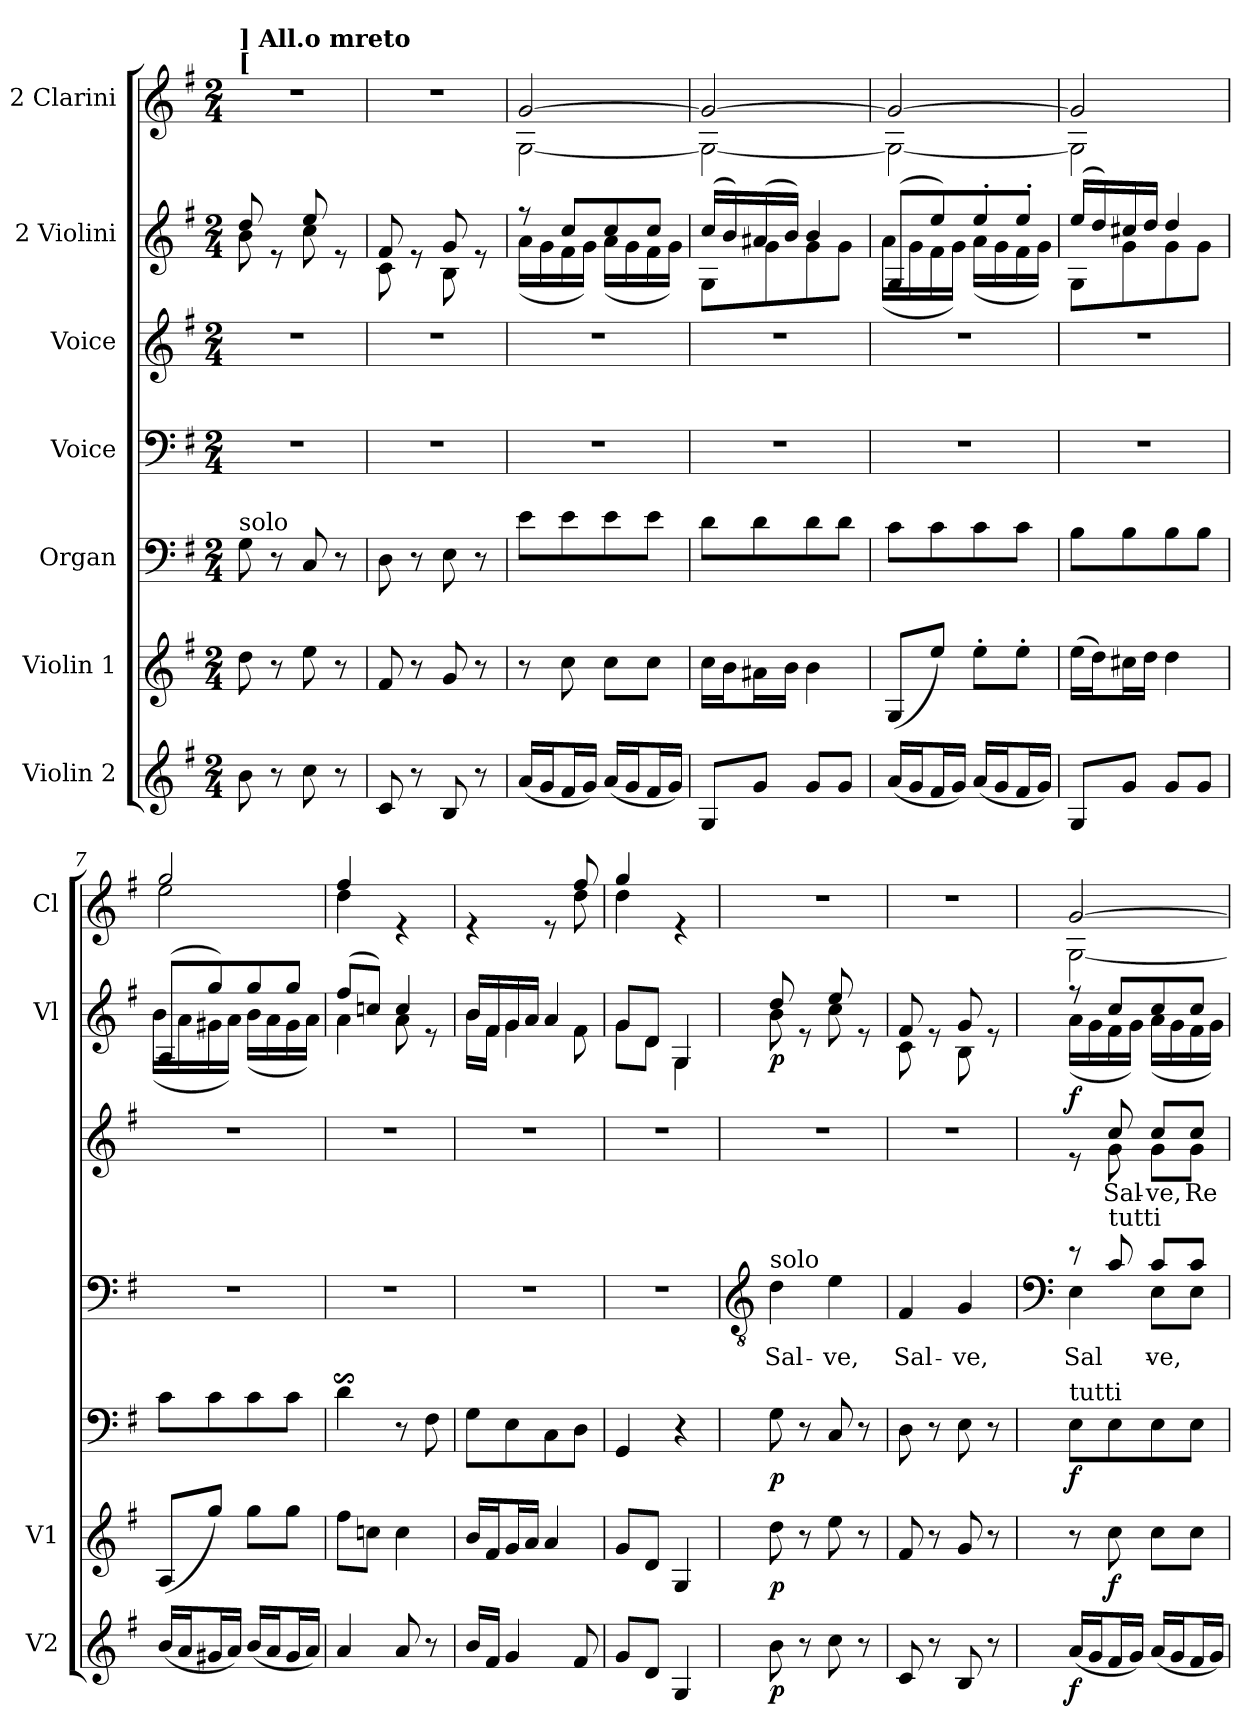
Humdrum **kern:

**kern	**dynam	**kern	**dynam	**kern	**dynam	**kern	**text	**kern	**text	**dynam	**kern	**dynam	**kern
*part7	*part7	*part6	*part6	*part5	*part5	*part4	*part4	*part3	*part3	*part3	*part2	*part2	*part1
*staff7	*staff7	*staff6	*staff6	*staff5	*staff5	*staff4	*staff4	*staff3	*staff3	*staff3	*staff2	*staff2	*staff1
*I"Violin 2	*	*I"Violin 1	*	*I"Organ	*	*I"Voice	*	*I"Voice	*	*	*I"2 Violini	*	*I"2 Clarini
*I'V2	*	*I'V1	*	*	*	*	*	*	*	*	*I'Vl	*	*I'Cl
*clefG2	*	*clefG2	*	*clefF4	*	*clefF4	*	*clefG2	*	*	*clefG2	*	*clefG2
*k[f#]	*	*k[f#]	*	*k[f#]	*	*k[f#]	*	*k[f#]	*	*	*k[f#]	*	*k[f#]
*M2/4	*	*M2/4	*	*M2/4	*	*M2/4	*	*M2/4	*	*	*M2/4	*	*M2/4
*MM80	*	*MM80	*	*MM80	*	*MM80	*	*MM80	*	*	*MM80	*	*MM80
=1	=1	=1	=1	=1	=1	=1	=1	=1	=1	=1	=1	=1	=1
*	*	*	*	*	*	*	*	*	*	*	*^	*	*
!	!	!	!	!	!	!	!	!	!	!	!	!	!	!LO:TX:a:B:t=[
!	!	!	!	!	!	!	!	!	!	!	!	!	!	!LO:TX:a:B:t=] All.o mreto
!	!	!	!	!LO:TX:a:t=solo	!	!	!	!	!	!	!	!	!	!
8b\	.	8dd\	.	8G\	.	2r	.	2r	.	.	8dd/	8b\	.	2r
8r	.	8r	.	8r	.	.	.	.	.	.	8re	8ryy	.	.
8cc\	.	8ee\	.	8C/	.	.	.	.	.	.	8ee/	8cc\	.	.
8r	.	8r	.	8r	.	.	.	.	.	.	8re	8ryy	.	.
=2	=2	=2	=2	=2	=2	=2	=2	=2	=2	=2	=2	=2	=2	=2
8c/	.	8f#/	.	8D\	.	2r	.	2r	.	.	8f#/	8c\	.	2r
8r	.	8r	.	8r	.	.	.	.	.	.	8re	8ryy	.	.
8B/	.	8g/	.	8E\	.	.	.	.	.	.	8g/	8B\	.	.
8r	.	8r	.	8r	.	.	.	.	.	.	8re	8ryy	.	.
=3	=3	=3	=3	=3	=3	=3	=3	=3	=3	=3	=3	=3	=3	=3
*	*	*	*	*	*	*	*	*	*	*	*	*	*	*^
(16a/LL	.	8r	.	8e\L	.	2r	.	2r	.	.	8r	(16a\LL	.	[2g/	[2G\
16g/J	.	.	.	.	.	.	.	.	.	.	.	16g\	.	.	.
16f#/L	.	8cc\	.	8e\	.	.	.	.	.	.	8cc/L	16f#\	.	.	.
16g/JJ)	.	.	.	.	.	.	.	.	.	.	.	16g\JJ)	.	.	.
(16a/LL	.	8cc\L	.	8e\	.	.	.	.	.	.	8cc/	(16a\LL	.	.	.
16g/J	.	.	.	.	.	.	.	.	.	.	.	16g\	.	.	.
16f#/L	.	8cc\J	.	8e\J	.	.	.	.	.	.	8cc/J	16f#\	.	.	.
16g/JJ)	.	.	.	.	.	.	.	.	.	.	.	16g\JJ)	.	.	.
=4	=4	=4	=4	=4	=4	=4	=4	=4	=4	=4	=4	=4	=4	=4	=4
8G/L	.	16cc\LL	.	8d\L	.	2r	.	2r	.	.	(16cc/LL	8G\L	.	2g/_	2G\_
.	.	16b\J	.	.	.	.	.	.	.	.	16b/)	.	.	.	.
8g/J	.	16a#X\L	.	8d\	.	.	.	.	.	.	(16a#X/	8g\	.	.	.
.	.	16b\JJ	.	.	.	.	.	.	.	.	16b/JJ)	.	.	.	.
8g/L	.	4b\	.	8d\	.	.	.	.	.	.	4b/	8g\	.	.	.
8g/J	.	.	.	8d\J	.	.	.	.	.	.	.	8g\J	.	.	.
=5	=5	=5	=5	=5	=5	=5	=5	=5	=5	=5	=5	=5	=5	=5	=5
(16a/LL	.	(8G/L	.	8c\L	.	2r	.	2r	.	.	(8G/L	(16a\LL	.	2g/_	2G\_
16g/J	.	.	.	.	.	.	.	.	.	.	.	16g\	.	.	.
16f#/L	.	8ee/J)	.	8c\	.	.	.	.	.	.	8ee/)	16f#\	.	.	.
16g/JJ)	.	.	.	.	.	.	.	.	.	.	.	16g\JJ)	.	.	.
(16a/LL	.	8ee'\L	.	8c\	.	.	.	.	.	.	8ee'/	(16a\LL	.	.	.
16g/J	.	.	.	.	.	.	.	.	.	.	.	16g\	.	.	.
16f#/L	.	8ee'\J	.	8c\J	.	.	.	.	.	.	8ee'/J	16f#\	.	.	.
16g/JJ)	.	.	.	.	.	.	.	.	.	.	.	16g\JJ)	.	.	.
=6	=6	=6	=6	=6	=6	=6	=6	=6	=6	=6	=6	=6	=6	=6	=6
8G/L	.	(16ee\LL	.	8B\L	.	2r	.	2r	.	.	(16ee/LL	8G\L	.	2g/]	2G\]
.	.	16dd\J)	.	.	.	.	.	.	.	.	16dd/)	.	.	.	.
8g/J	.	16cc#X\L	.	8B\	.	.	.	.	.	.	16cc#X/	8g\	.	.	.
.	.	16dd\JJ	.	.	.	.	.	.	.	.	16dd/JJ	.	.	.	.
8g/L	.	4dd\	.	8B\	.	.	.	.	.	.	4dd/	8g\	.	.	.
8g/J	.	.	.	8B\J	.	.	.	.	.	.	.	8g\J	.	.	.
!!LO:LB:g=z	!!
=7	=7	=7	=7	=7	=7	=7	=7	=7	=7	=7	=7	=7	=7	=7	=7
(16b/LL	.	(8A/L	.	8c\L	.	2r	.	2r	.	.	(8A/L	(16b\LL	.	2gg/	2ee\
16a/J	.	.	.	.	.	.	.	.	.	.	.	16a\	.	.	.
16g#X/L	.	8gg/J)	.	8c\	.	.	.	.	.	.	8gg/)	16g#X\	.	.	.
16a/JJ)	.	.	.	.	.	.	.	.	.	.	.	16a\JJ)	.	.	.
(16b/LL	.	8gg\L	.	8c\	.	.	.	.	.	.	8gg/	(16b\LL	.	.	.
16a/J	.	.	.	.	.	.	.	.	.	.	.	16a\	.	.	.
16g#/L	.	8gg\J	.	8c\J	.	.	.	.	.	.	8gg/J	16g#\	.	.	.
16a/JJ)	.	.	.	.	.	.	.	.	.	.	.	16a\JJ)	.	.	.
=8	=8	=8	=8	=8	=8	=8	=8	=8	=8	=8	=8	=8	=8	=8	=8
4a/	.	8ff#\L	.	4ds$SS\	.	2r	.	2r	.	.	(8ff#/L	4a\	.	4ff#/	4dd\
.	.	8ccn\J	.	.	.	.	.	.	.	.	8ccn/J)	.	.	.	.
8a/	.	4cc\	.	8r	.	.	.	.	.	.	4cc/	8a\	.	4re	4ryy
8r	.	.	.	8F#\	.	.	.	.	.	.	.	8r	.	.	.
=9	=9	=9	=9	=9	=9	=9	=9	=9	=9	=9	=9	=9	=9	=9	=9
16b/LL	.	16b/LL	.	8G\L	.	2r	.	2r	.	.	16b/LL	16b\LL	.	4re	4.ryy
16f#/JJ	.	16f#/J	.	.	.	.	.	.	.	.	16f#/	16f#\JJ	.	.	.
4g/	.	16g/L	.	8E\	.	.	.	.	.	.	16g/	4g\	.	.	.
.	.	16a/JJ	.	.	.	.	.	.	.	.	16a/JJ	.	.	.	.
.	.	4a/	.	8C\	.	.	.	.	.	.	4a/	.	.	8re	.
8f#/	.	.	.	8D\J	.	.	.	.	.	.	.	8f#\	.	8ff#/	8dd\
=10	=10	=10	=10	=10	=10	=10	=10	=10	=10	=10	=10	=10	=10	=10	=10
8g/L	.	8g/L	.	4GG/	.	2r	.	2r	.	.	8g/L	8g\L	.	4gg/	4dd\
8d/J	.	8d/J	.	.	.	.	.	.	.	.	8d/J	8d\J	.	.	.
4G/	.	4G/	.	4r	.	.	.	.	.	.	4G/	4G\	.	4re	4ryy
*	*	*	*	*	*	*	*	*	*	*	*	*	*	*v	*v
=11	=11	=11	=11	=11	=11	=11	=11	=11	=11	=11	=11	=11	=11	=11
*	*	*	*	*	*	*clefGv2	*	*	*	*	*	*	*	*
*	*	*	*	*	*	*	*	*	*	*	*	*	*	*^
!	!	!	!	!	!	!LO:TX:a:t=solo	!	!	!	!	!	!	!	!	!
!	!LO:DY:b	!	!LO:DY:b	!	!LO:DY:b	!	!LO:LY:b	!	!	!	!	!	!LO:DY:b	!	!
*	*	*	*	*	*	*	*	*	*	*	*	*	*	*v	*v
8b\	p	8dd\	p	8G\	p	4d\	Sal-	2r	.	.	8dd/	8b\	p	2r
8r	.	8r	.	8r	.	.	.	.	.	.	8re	8ryy	.	.
!	!	!	!	!	!	!	!LO:LY:b	!	!	!	!	!	!	!
8cc\	.	8ee\	.	8C/	.	4e\	-ve,	.	.	.	8ee/	8cc\	.	.
8r	.	8r	.	8r	.	.	.	.	.	.	8re	8ryy	.	.
=12	=12	=12	=12	=12	=12	=12	=12	=12	=12	=12	=12	=12	=12	=12
!	!	!	!	!	!	!	!LO:LY:b	!	!	!	!	!	!	!
8c/	.	8f#/	.	8D\	.	4F#/	Sal-	2r	.	.	8f#/	8c\	.	2r
8r	.	8r	.	8r	.	.	.	.	.	.	8re	8ryy	.	.
!	!	!	!	!	!	!	!LO:LY:b	!	!	!	!	!	!	!
8B/	.	8g/	.	8E\	.	4G/	-ve,	.	.	.	8g/	8B\	.	.
8r	.	8r	.	8r	.	.	.	.	.	.	8re	8ryy	.	.
=13	=13	=13	=13	=13	=13	=13	=13	=13	=13	=13	=13	=13	=13	=13
*	*	*	*	*	*	*clefF4	*	*	*	*	*	*	*	*
*	*	*	*	*	*	*^	*	*	*	*	*	*	*	*
!	!	!	!	!LO:TX:a:t=tutti	!	!	!	!	!	!	!	!	!	!	!
!	!LO:DY:b	!	!	!	!LO:DY:b	!	!	!LO:LY:b	!	!	!LO:DY:a	!	!	!	!
*	*	*	*	*	*	*	*	*	*^	*	*	*	*	*	*^
(16a/LL	f	8r	.	8E\L	f	8r	4E\	Sal-	8re	8ryy	.	f	8r	(16a\LL	.	[2g/	[2G\
16g/J	.	.	.	.	.	.	.	.	.	.	.	.	.	16g\	.	.	.
!	!	!	!	!	!	!LO:TX:a:t=tutti	!	!	!	!	!	!	!	!	!	!	!
!	!	!	!LO:DY:b	!	!	!	!	!	!	!	!LO:LY:b	!	!	!	!	!	!
16f#/L	.	8cc\	f	8E\	.	8c/	.	.	8cc/	8g\	Sal-	.	8cc/L	16f#\	.	.	.
16g/JJ)	.	.	.	.	.	.	.	.	.	.	.	.	.	16g\JJ)	.	.	.
!	!	!	!	!	!	!	!	!LO:LY:b	!	!	!LO:LY:b	!	!	!	!	!	!
(16a/LL	.	8cc\L	.	8E\	.	8c/L	8E\L	-ve,	8cc/L	8g\L	-ve,	.	8cc/	(16a\LL	.	.	.
16g/J	.	.	.	.	.	.	.	.	.	.	.	.	.	16g\	.	.	.
!	!	!	!	!	!	!	!	!	!	!	!LO:LY:b	!	!	!	!	!	!
16f#/L	.	8cc\J	.	8E\J	.	8c/J	8E\J	.	8cc/J	8g\J	Re-	.	8cc/J	16f#\	.	.	.
16g/JJ)	.	.	.	.	.	.	.	.	.	.	.	.	.	16g\JJ)	.	.	.
*	*	*	*	*	*	*v	*v	*	*	*	*	*	*v	*v	*	*v	*v
*	*	*	*	*	*	*	*	*v	*v	*	*	*	*	*
=	=	=	=	=	=	=	=	=	=	=	=	=	=
*-	*-	*-	*-	*-	*-	*-	*-	*-	*-	*-	*-	*-	*-
